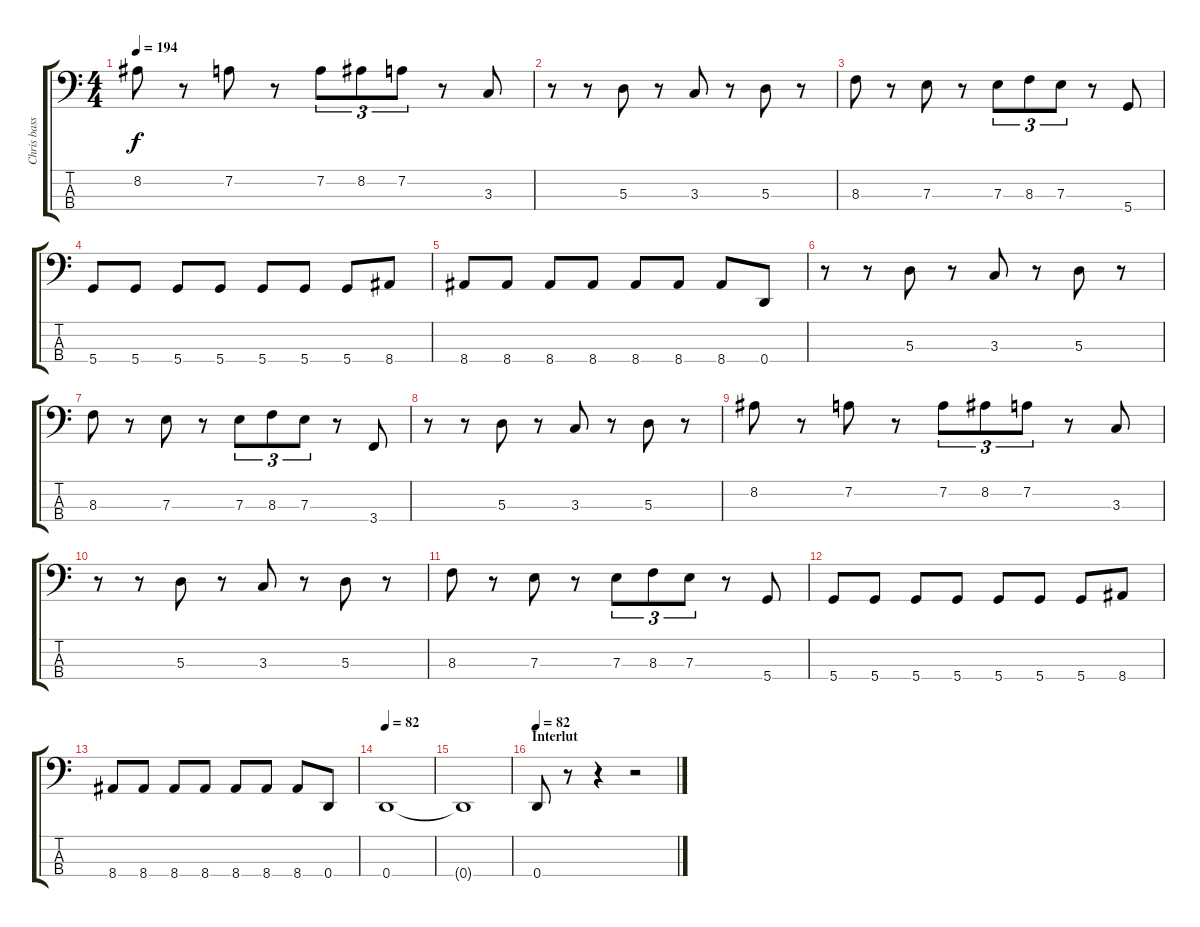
\track ("Chris bass" "Chris bass") {instrument electricbasspick}
\staff {score tabs}
\tuning (G2 D2 A1 D1) {hide}
\ts (4 4)
\tempo 194
\clef f4
\ks c
8.2.8{dy f} r.8 7.2.8 r.8 7.2.8{tu (3 2)} 8.2.8{tu (3 2)} 7.2.8{tu (3 2)} r.8 3.3.8 |
r.8 r.8 5.3.8 r.8 3.3.8 r.8 5.3.8 r.8 |
8.3.8 r.8 7.3.8 r.8 7.3.8{tu (3 2)} 8.3.8{tu (3 2)} 7.3.8{tu (3 2)} r.8 5.4.8 |
5.4.8 5.4.8 5.4.8 5.4.8 5.4.8 5.4.8 5.4.8 8.4.8 |
8.4.8 8.4.8 8.4.8 8.4.8 8.4.8 8.4.8 8.4.8 0.4.8 |
r.8 r.8 5.3.8 r.8 3.3.8 r.8 5.3.8 r.8 |
8.3.8 r.8 7.3.8 r.8 7.3.8{tu (3 2)} 8.3.8{tu (3 2)} 7.3.8{tu (3 2)} r.8 3.4.8 |
r.8 r.8 5.3.8 r.8 3.3.8 r.8 5.3.8 r.8 |
8.2.8 r.8 7.2.8 r.8 7.2.8{tu (3 2)} 8.2.8{tu (3 2)} 7.2.8{tu (3 2)} r.8 3.3.8 |
r.8 r.8 5.3.8 r.8 3.3.8 r.8 5.3.8 r.8 |
8.3.8 r.8 7.3.8 r.8 7.3.8{tu (3 2)} 8.3.8{tu (3 2)} 7.3.8{tu (3 2)} r.8 5.4.8 |
5.4.8 5.4.8 5.4.8 5.4.8 5.4.8 5.4.8 5.4.8 8.4.8 |
8.4.8 8.4.8 8.4.8 8.4.8 8.4.8 8.4.8 8.4.8 0.4.8 |
\tempo 82
0.4.1 |
0.4{t}.1 |
\section ("" "Interlut")
\tempo 82
0.4.8 r.8 r.4 r.2
